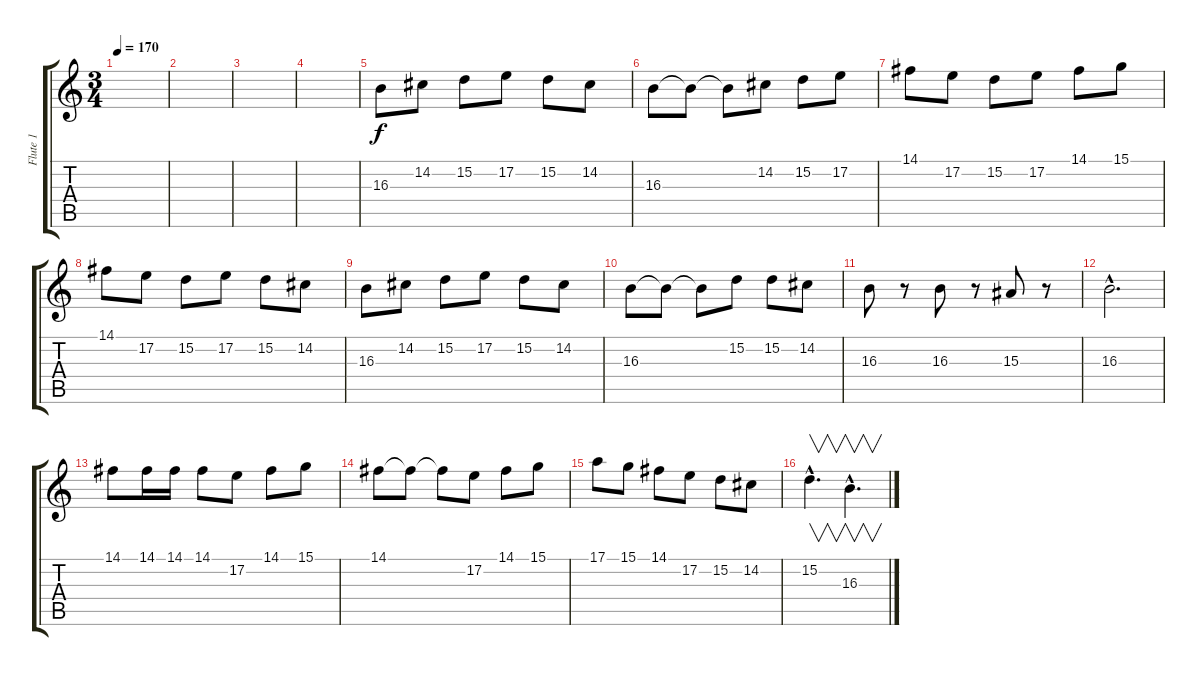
\track ("Flute 1" "Flute 1") {instrument flute}
\staff {score tabs}
\tuning (E4 B3 G3 D3 A2 E2) {hide}
\ts (3 4)
\tempo 170
\clef g2
\ks c
|
|
|
|
16.3.8 14.2.8 15.2.8 17.2.8 15.2.8 14.2.8 |
16.3.8 16.3{t}.8 16.3{t}.8 14.2.8 15.2.8 17.2.8 |
14.1.8 17.2.8 15.2.8 17.2.8 14.1.8 15.1.8 |
14.1.8 17.2.8 15.2.8 17.2.8 15.2.8 14.2.8 |
16.3.8 14.2.8 15.2.8 17.2.8 15.2.8 14.2.8 |
16.3.8 16.3{t}.8 16.3{t}.8 15.2.8 15.2.8 14.2.8 |
16.3.8 r.8 16.3.8 r.8 15.3.8 r.8 |
16.3{hac}.2{d} |
14.1.8 14.1.16 14.1.16 14.1.8 17.2.8 14.1.8 15.1.8 |
14.1.8 14.1{t}.8 14.1{t}.8 17.2.8 14.1.8 15.1.8 |
17.1.8 15.1.8 14.1.8 17.2.8 15.2.8 14.2.8 |
15.2{hac}.4{v d} 16.3{hac}.4{v d}
